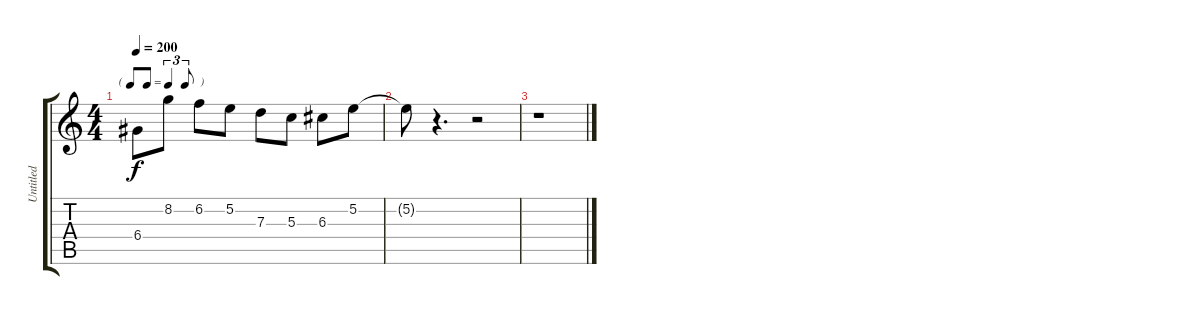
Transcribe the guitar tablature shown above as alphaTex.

\track ("Untitled" "Untitled") {instrument acousticguitarsteel}
\staff {score tabs}
\tuning (E4 B3 G3 D3 A2 E2) {hide}
\ts (4 4)
\tf triplet8th
\tempo 200
\clef g2
\ks c
6.4.8{dy f} 8.2.8 6.2.8 5.2.8 7.3.8 5.3.8 6.3.8 5.2.8 |
5.2{t}.8 r.4{d} r.2 |
r.1
